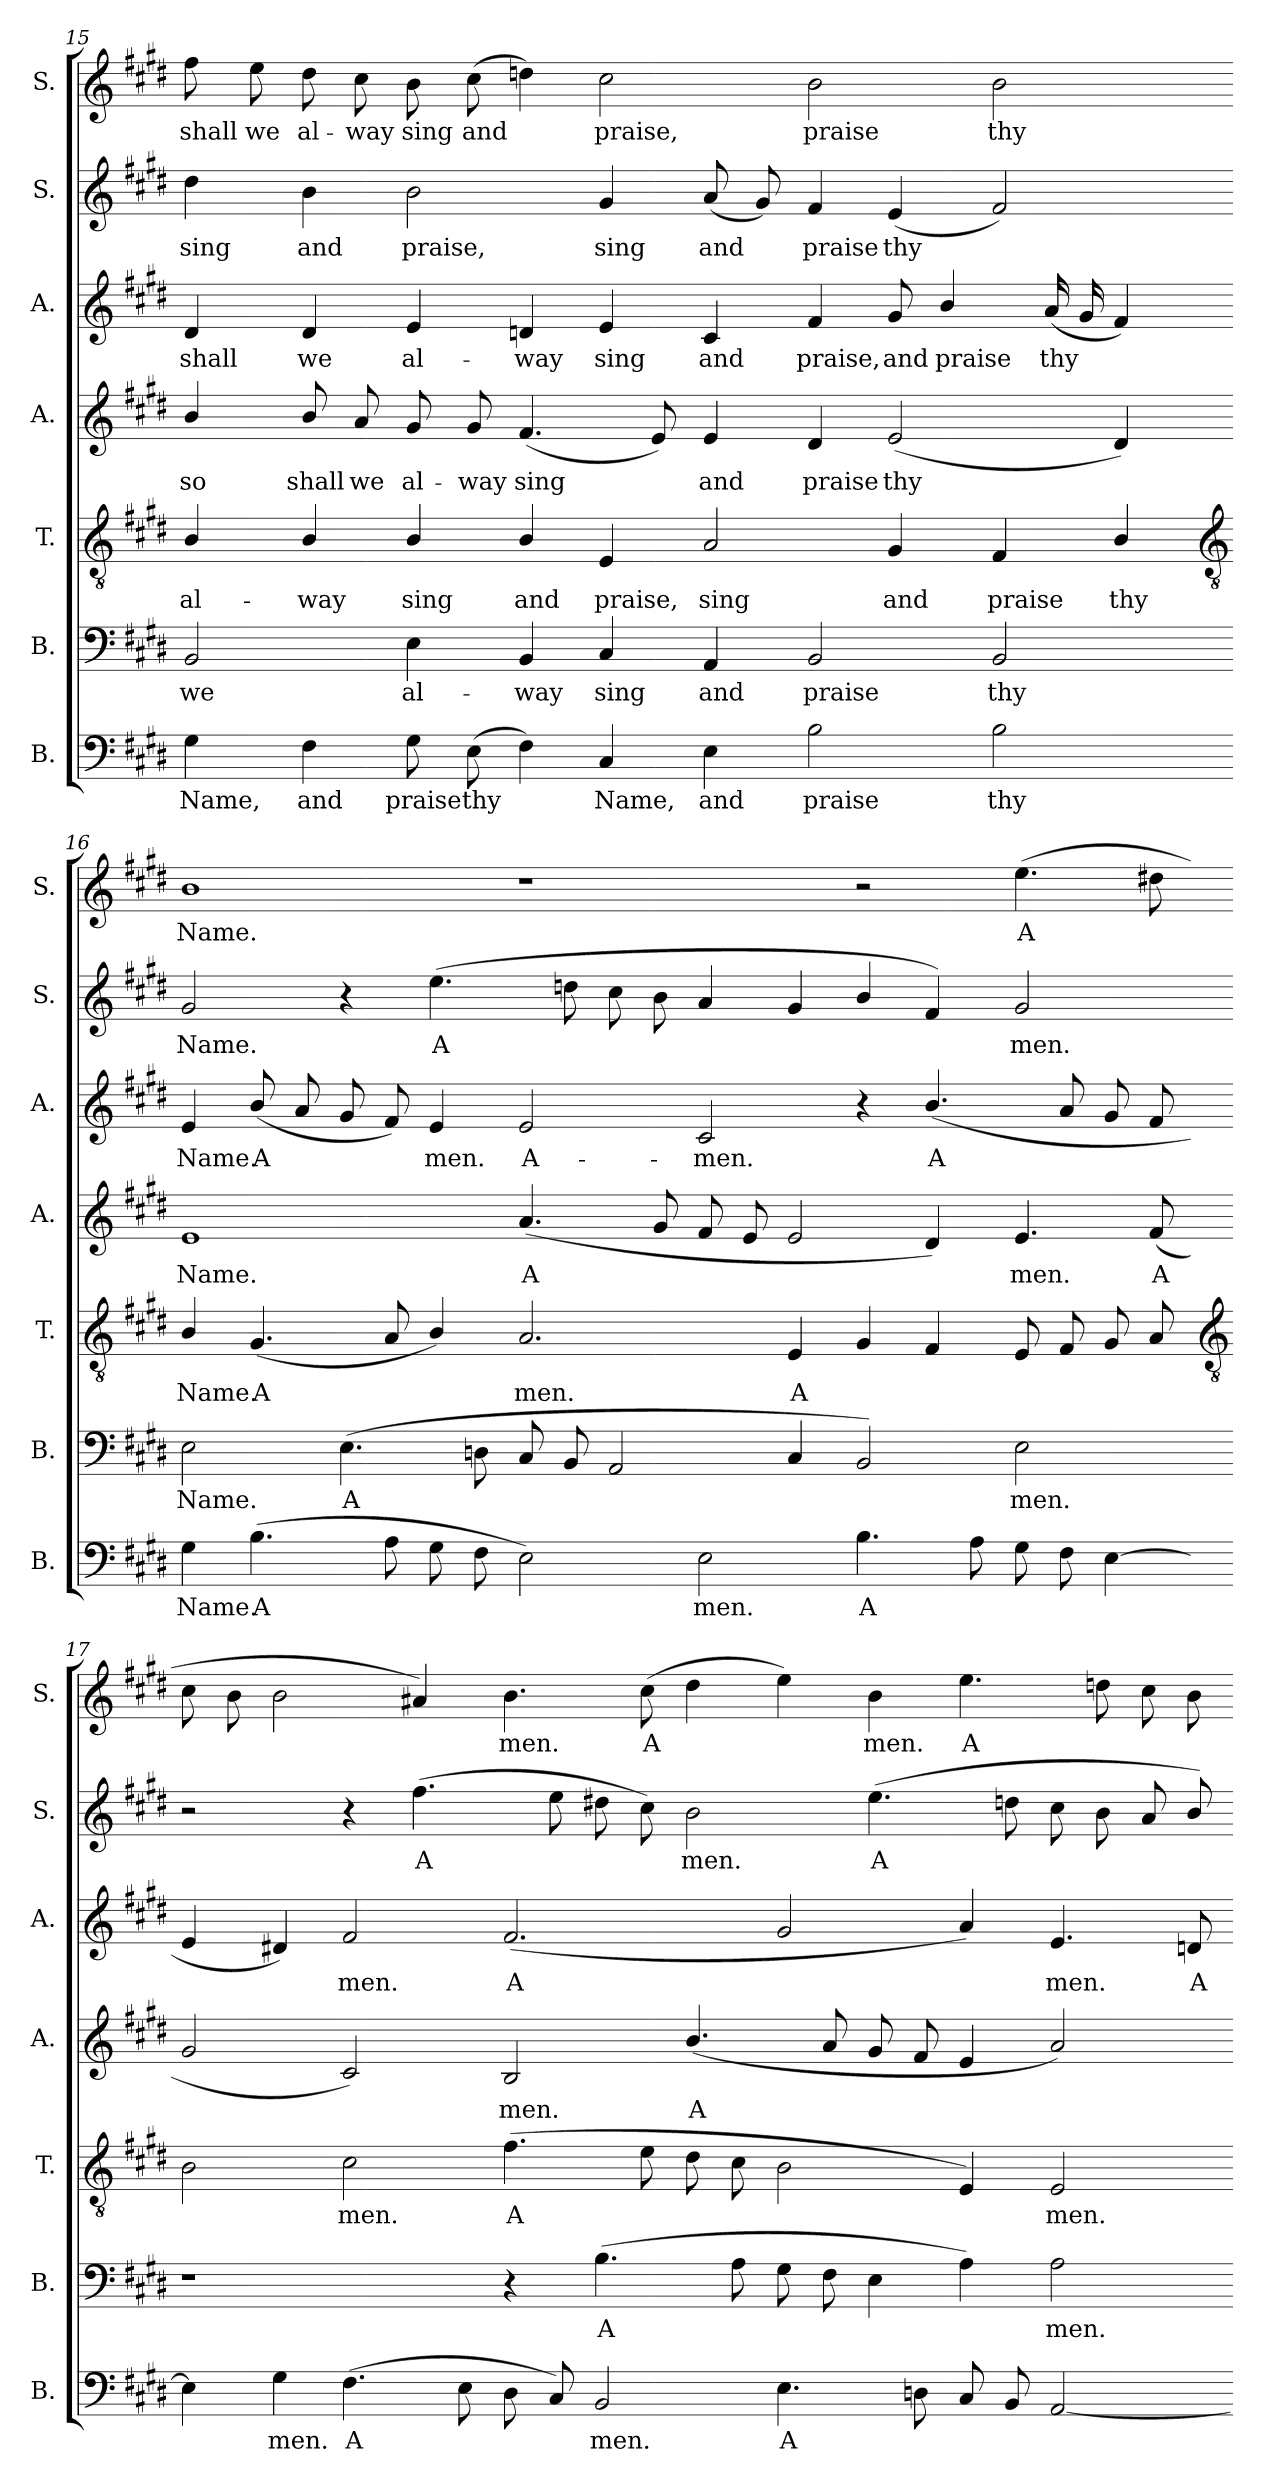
**kern	**text	**kern	**text	**kern	**text	**kern	**text	**kern	**text	**kern	**text	**kern	**text
*part7	*part7	*part6	*part6	*part5	*part5	*part4	*part4	*part3	*part3	*part2	*part2	*part1	*part1
*staff7	*staff7	*staff6	*staff6	*staff5	*staff5	*staff4	*staff4	*staff3	*staff3	*staff2	*staff2	*staff1	*staff1
*I"B.	*	*I"B.	*	*I"T.	*	*I"A.	*	*I"A.	*	*I"S.	*	*I"S.	*
*I'B.	*	*I'B.	*	*I'T.	*	*I'A.	*	*I'A.	*	*I'S.	*	*I'S.	*
!!LO:LB:g=z
*clefF4	*	*clefF4	*	*clefGv2	*	*clefG2	*	*clefG2	*	*clefG2	*	*clefG2	*
*k[f#c#g#d#]	*	*k[f#c#g#d#]	*	*k[f#c#g#d#]	*	*k[f#c#g#d#]	*	*k[f#c#g#d#]	*	*k[f#c#g#d#]	*	*k[f#c#g#d#]	*
*E:	*	*E:	*	*E:	*	*E:	*	*E:	*	*E:	*	*E:	*
=15	=15	=15	=15	=15	=15	=15	=15	=15	=15	=15	=15	=15	=15
!	!LO:LY:b	!	!LO:LY:b	!	!LO:LY:b	!	!LO:LY:b	!	!LO:LY:b	!	!LO:LY:b	!	!LO:LY:b
4G#	Name,	2BB	we	4B/	al-	4b/	so	4d#	shall	4dd#	sing	8ff#	shall
!	!	!	!	!	!	!	!	!	!	!	!	!	!LO:LY:b
.	.	.	.	.	.	.	.	.	.	.	.	8ee	we
!	!LO:LY:b	!	!	!	!LO:LY:b	!	!LO:LY:b	!	!LO:LY:b	!	!LO:LY:b	!	!LO:LY:b
4F#	and	.	.	4B/	-way	8b/	shall	4d#	we	4b	and	8dd#	al-
!	!	!	!	!	!	!	!LO:LY:b	!	!	!	!	!	!LO:LY:b
.	.	.	.	.	.	8a	we	.	.	.	.	8cc#	-way
!	!LO:LY:b	!	!LO:LY:b	!	!LO:LY:b	!	!LO:LY:b	!	!LO:LY:b	!	!LO:LY:b	!	!LO:LY:b
8G#	praise	4E	al-	4B/	sing	8g#	al-	4e	al-	2b	praise,	8b	sing
!	!LO:LY:b	!	!	!	!	!	!LO:LY:b	!	!	!	!	!	!LO:LY:b
(>8E	thy	.	.	.	.	8g#	-way	.	.	.	.	(>8cc#	and
!	!	!	!LO:LY:b	!	!LO:LY:b	!	!LO:LY:b	!	!LO:LY:b	!	!	!	!
4F#)	.	4BB	-way	4B/	and	(<4.f#	sing	4dn	-way	.	.	4ddn)	.
!	!LO:LY:b	!	!LO:LY:b	!	!LO:LY:b	!	!	!	!LO:LY:b	!	!LO:LY:b	!	!LO:LY:b
4C#	Name,	4C#	sing	4E/	praise,	.	.	4e	sing	4g#	sing	2cc#	praise,
.	.	.	.	.	.	8e)	.	.	.	.	.	.	.
!	!LO:LY:b	!	!LO:LY:b	!	!LO:LY:b	!	!LO:LY:b	!	!LO:LY:b	!	!LO:LY:b	!	!
4E	and	4AA	and	2A/	sing	4e	and	4c#	and	(<8a	and	.	.
.	.	.	.	.	.	.	.	.	.	8g#)	.	.	.
!	!LO:LY:b	!	!LO:LY:b	!	!	!	!LO:LY:b	!	!LO:LY:b	!	!LO:LY:b	!	!LO:LY:b
2B	praise	2BB	praise	.	.	4d#	praise	4f#	praise,	4f#	praise	2b	praise
!	!	!	!	!	!LO:LY:b	!	!LO:LY:b	!	!LO:LY:b	!	!LO:LY:b	!	!
.	.	.	.	4G#/	and	(<2e	thy	8g#	and	(<4e	thy	.	.
!	!	!	!	!	!	!	!	!	!LO:LY:b	!	!	!	!
.	.	.	.	.	.	.	.	4b/	praise	.	.	.	.
!	!LO:LY:b	!	!LO:LY:b	!	!LO:LY:b	!	!	!	!	!	!	!	!LO:LY:b
2B	thy	2BB	thy	4F#/	praise	.	.	.	.	2f#)	.	2b	thy
!	!	!	!	!	!	!	!	!	!LO:LY:b	!	!	!	!
.	.	.	.	.	.	.	.	(<16a	thy	.	.	.	.
.	.	.	.	.	.	.	.	16g#	.	.	.	.	.
!	!	!	!	!	!LO:LY:b	!	!	!	!	!	!	!	!
.	.	.	.	4B/	thy	4d#)	.	4f#)	.	.	.	.	.
!!LO:LB:g=z
=16-	=16-	=16-	=16-	=16-	=16-	=16-	=16-	=16-	=16-	=16-	=16-	=16-	=16-
*	*	*	*	*clefGv2	*	*	*	*	*	*	*	*	*
!	!LO:LY:b	!	!LO:LY:b	!	!LO:LY:b	!	!LO:LY:b	!	!LO:LY:b	!	!LO:LY:b	!	!LO:LY:b
4G#	Name.	2E	Name.	4B/	Name.	1e	Name.	4e	Name.	2g#	Name.	1b	Name.
!	!LO:LY:b	!	!	!	!LO:LY:b	!	!	!	!LO:LY:b	!	!	!	!
(>4.B	A	.	.	(<4.G#	A	.	.	(<8b/	A	.	.	.	.
.	.	.	.	.	.	.	.	8a	.	.	.	.	.
!	!	!	!LO:LY:b	!	!	!	!	!	!	!	!	!	!
.	.	(<4.E	A	.	.	.	.	8g#	.	4r	.	.	.
8A	.	.	.	8A	.	.	.	8f#)	.	.	.	.	.
!	!	!	!	!	!	!	!	!	!LO:LY:b	!	!LO:LY:b	!	!
8G#	.	.	.	4B/)	.	.	.	4e	men.	(<4.ee	A	.	.
8F#	.	8Dn	.	.	.	.	.	.	.	.	.	.	.
!	!	!	!	!	!LO:LY:b	!	!LO:LY:b	!	!LO:LY:b	!	!	!	!
2E)	.	8C#	.	2.A	men.	(<4.a	A	2e	A-	.	.	1r	.
.	.	8BB	.	.	.	.	.	.	.	8ddn	.	.	.
.	.	2AA	.	.	.	.	.	.	.	8cc#	.	.	.
.	.	.	.	.	.	8g#	.	.	.	8b	.	.	.
!	!LO:LY:b	!	!	!	!	!	!	!	!LO:LY:b	!	!	!	!
2E	men.	.	.	.	.	8f#	.	2c#	-men.	4a	.	.	.
.	.	.	.	.	.	8e	.	.	.	.	.	.	.
!	!	!	!	!	!LO:LY:b	!	!	!	!	!	!	!	!
.	.	4C#	.	4E	A	2e	.	.	.	4g#	.	.	.
!	!LO:LY:b	!	!	!	!	!	!	!	!	!	!	!	!
4.B	A	2BB)	.	4G#	.	.	.	4r	.	4b/	.	2r	.
!	!	!	!	!	!	!	!	!	!LO:LY:b	!	!	!	!
.	.	.	.	4F#	.	4d#)	.	(<4.b/	A	4f#)	.	.	.
8A	.	.	.	.	.	.	.	.	.	.	.	.	.
!	!	!	!LO:LY:b	!	!	!	!LO:LY:b	!	!	!	!LO:LY:b	!	!LO:LY:b
8G#	.	2E	men.	8E	.	4.e	men.	.	.	2g#	men.	(>4.ee	A
8F#	.	.	.	8F#	.	.	.	8a	.	.	.	.	.
[4E	.	.	.	8G#	.	.	.	8g#	.	.	.	.	.
!	!	!	!	!	!	!	!LO:LY:b	!	!	!	!	!	!
.	.	.	.	8A	.	(<8f#	A	8f#	.	.	.	8dd#	.
!!LO:LB:g=z
=17-	=17-	=17-	=17-	=17-	=17-	=17-	=17-	=17-	=17-	=17-	=17-	=17-	=17-
*	*	*	*	*clefGv2	*	*	*	*	*	*	*	*	*
4E]	.	1r	.	2B	.	2g#	.	4e	.	2r	.	8cc#	.
.	.	.	.	.	.	.	.	.	.	.	.	8b	.
!	!LO:LY:b	!	!	!	!	!	!	!	!	!	!	!	!
4G#	men.	.	.	.	.	.	.	4d#)	.	.	.	2b	.
!	!LO:LY:b	!	!	!	!LO:LY:b	!	!	!	!LO:LY:b	!	!	!	!
(>4.F#	A	.	.	2c#	men.	2c#)	.	2f#	men.	4r	.	.	.
!	!	!	!	!	!	!	!	!	!	!	!LO:LY:b	!	!
.	.	.	.	.	.	.	.	.	.	(>4.ff#	A	4a#X)	.
8E	.	.	.	.	.	.	.	.	.	.	.	.	.
!	!	!	!	!	!LO:LY:b	!	!LO:LY:b	!	!LO:LY:b	!	!	!	!LO:LY:b
8D#	.	4r	.	(>4.f#	A	2B	men.	(<2.f#	A	.	.	4.b	men.
8C#)	.	.	.	.	.	.	.	.	.	8ee	.	.	.
!	!LO:LY:b	!	!LO:LY:b	!	!	!	!	!	!	!	!	!	!
2BB	men.	(>4.B	A	.	.	.	.	.	.	8dd#	.	.	.
!	!	!	!	!	!	!	!	!	!	!	!	!	!LO:LY:b
.	.	.	.	8e	.	.	.	.	.	8cc#)	.	(>8cc#	A
!	!	!	!	!	!	!	!LO:LY:b	!	!	!	!LO:LY:b	!	!
.	.	.	.	8d#	.	(<4.b/	A	.	.	2b	men.	4dd#	.
.	.	8A	.	8c#	.	.	.	.	.	.	.	.	.
!	!LO:LY:b	!	!	!	!	!	!	!	!	!	!	!	!
4.E	A	8G#	.	2B	.	.	.	2g#	.	.	.	4ee)	.
.	.	8F#	.	.	.	8a	.	.	.	.	.	.	.
!	!	!	!	!	!	!	!	!	!	!	!LO:LY:b	!	!LO:LY:b
.	.	4E	.	.	.	8g#	.	.	.	(<4.ee	A	4b	men.
8Dn	.	.	.	.	.	8f#	.	.	.	.	.	.	.
!	!	!	!	!	!	!	!	!	!	!	!	!	!LO:LY:b
8C#	.	4A)	.	4E)	.	4e	.	4a)	.	.	.	4.ee	A
8BB	.	.	.	.	.	.	.	.	.	8ddn	.	.	.
!	!	!	!LO:LY:b	!	!LO:LY:b	!	!	!	!LO:LY:b	!	!	!	!
[2AA	.	2A	men.	2E	men.	2a)	.	4.e	men.	8cc#	.	.	.
.	.	.	.	.	.	.	.	.	.	8b	.	8ddn	.
.	.	.	.	.	.	.	.	.	.	8a	.	8cc#	.
!	!	!	!	!	!	!	!	!	!LO:LY:b	!	!	!	!
.	.	.	.	.	.	.	.	8dn	A	8b/)	.	8b	.
=-	=-	=-	=-	=-	=-	=-	=-	=-	=-	=-	=-	=-	=-
*-	*-	*-	*-	*-	*-	*-	*-	*-	*-	*-	*-	*-	*-
